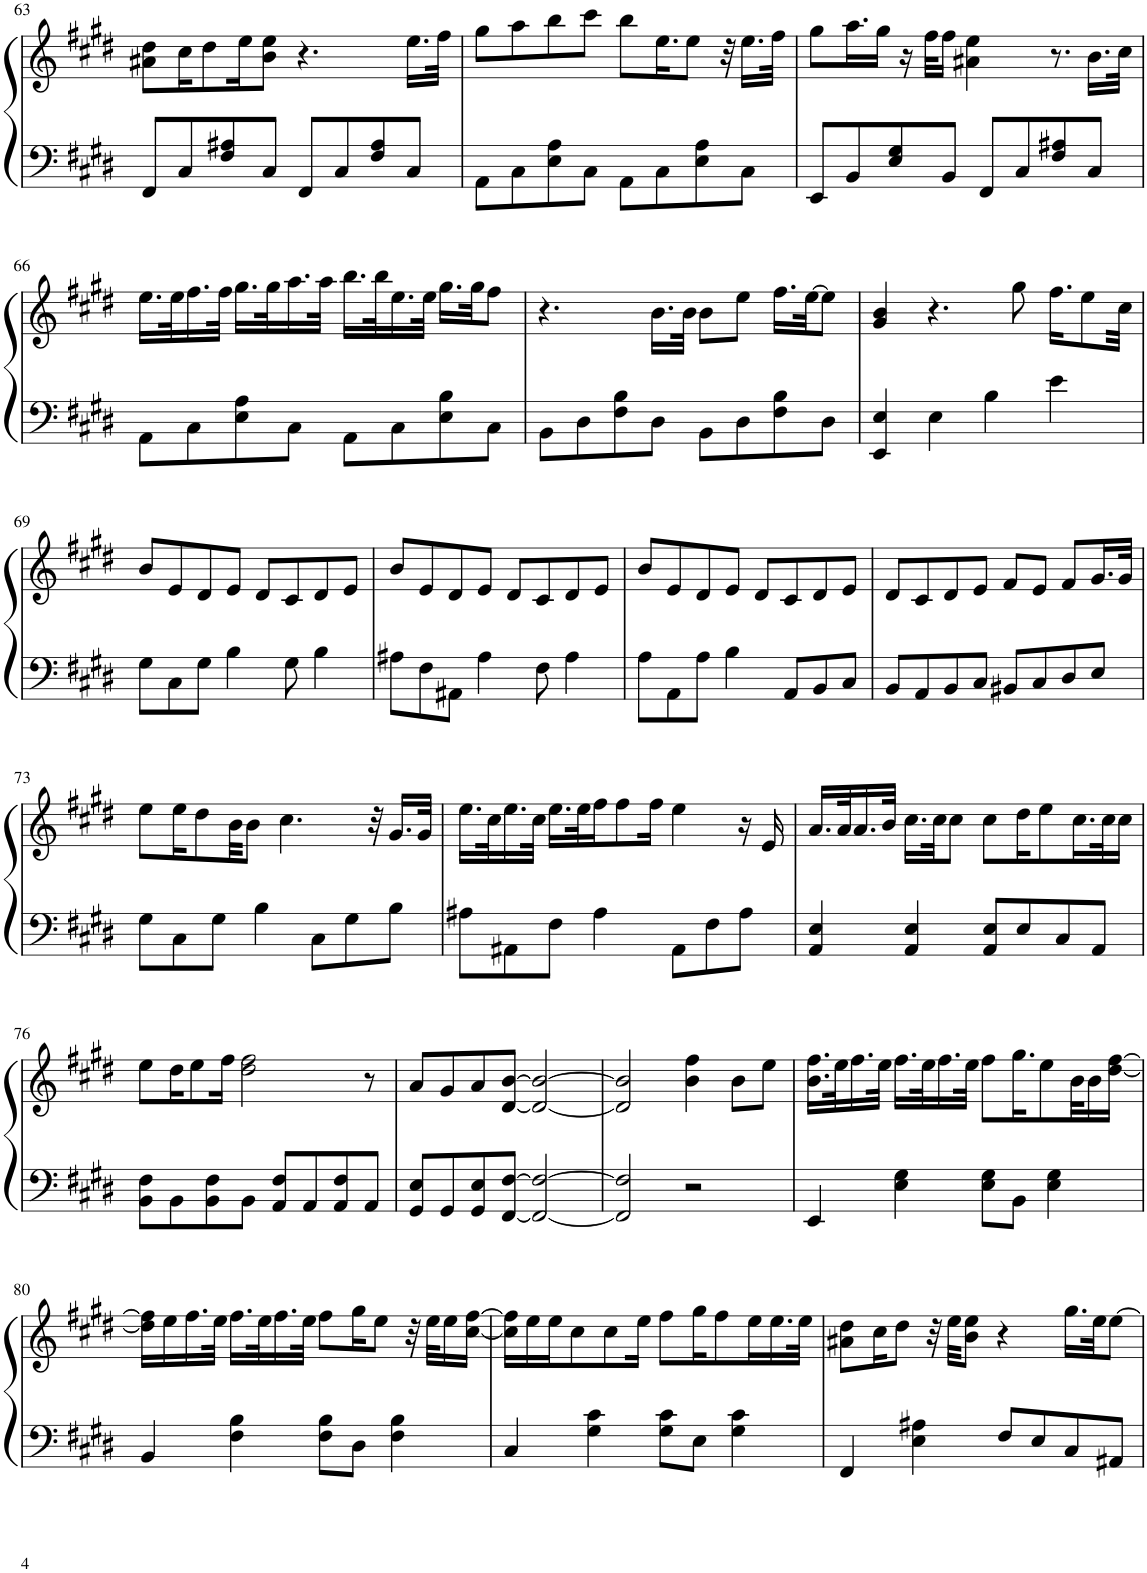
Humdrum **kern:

**kern	**kern
*part1	*part1
*staff2	*staff1
*I"Piano	*
*I'Pno.	*
!!LO:PB:g=z
*clefF4	*clefG2
*k[f#c#g#d#]	*k[f#c#g#d#]
*M4/4	*M4/4
*met(c)	*met(c)
=63	=63
8FF#/L	8a#X\ 8dd#\L
8C#/	16cc#\K
.	8dd#\
8F#/ 8A#X/	.
.	16ee\K
8C#/J	8b\ 8ee\J
8FF#/L	4.r
8C#/	.
8F#/ 8A#/	.
8C#/J	16.ee\LL
.	32ff#\JJk
=64	=64
8AA\L	8gg#\L
8C#\	8aa\
8E\ 8A\	8bb\
8C#\J	8ccc#\J
8AA\L	8bb\L
8C#\	16.ee\K
.	8ee\J
8E\ 8A\	.
.	32r
8C#\J	16.ee\LL
.	32ff#\JJk
=65	=65
8EE/L	8gg#\L
8BB/	16.aa\L
.	16gg#\JJ
8E/ 8G#/	.
.	16r
.	32ff#\KLL
8BB/J	16ff#\JJ
.	4a#X\ 4ee\
8FF#/L	.
8C#/	.
.	8.r
8F#/ 8A#X/	.
8C#/J	16.b\LL
.	32cc#\JJk
!!LO:LB:g=z
=66	=66
8AA\L	16.ee\LL
.	32ee\K
8C#\	16.ff#\
.	32ff#\JJk
8E\ 8A\	16.gg#\LL
.	32gg#\K
8C#\J	16.aa\
.	32aa\JJk
8AA\L	16.bb\LL
.	32bb\K
8C#\	16.ee\
.	32ee\JJk
8E\ 8B\	16.gg#\LL
.	32gg#\JK
8C#\J	8ff#\J
=67	=67
8BB\L	4.r
8D#\	.
8F#\ 8B\	.
8D#\J	16.b\LL
.	32b\JJk
8BB\L	8b\L
8D#\	8ee\J
8F#\ 8B\	16.ff#\LL
.	[32ee\JK
8D#\J	8ee\J]
=68	=68
4EE/ 4E/	4g#/ 4b/
4E\	4.r
4B\	.
.	8gg#\
4e\	16.ff#\KL
.	8ee\
.	32cc#\Jkk
!!LO:LB:g=z
=69	=69
8G#\L	8b/L
8C#\	8e/
8G#\J	8d#/
4B\	8e/J
.	8d#/L
8G#\	8c#/
4B\	8d#/
.	8e/J
=70	=70
8A#X\L	8b/L
8F#\	8e/
8AA#X\J	8d#/
4A#\	8e/J
.	8d#/L
8F#\	8c#/
4A#\	8d#/
.	8e/J
=71	=71
8A\L	8b/L
8AA\	8e/
8A\J	8d#/
4B\	8e/J
.	8d#/L
8AA/L	8c#/
8BB/	8d#/
8C#/J	8e/J
=72	=72
8BB/L	8d#/L
8AA/	8c#/
8BB/	8d#/
8C#/J	8e/J
8BB#X/L	8f#/L
8C#/	8e/J
8D#/	8f#/L
8E/J	16.g#/L
.	32g#/JJk
!!LO:LB:g=z
=73	=73
8G#\L	8ee\L
8C#\	16ee\K
.	8dd#\
8G#\J	.
.	32b\KK
.	8b\J
4B\	.
.	4.cc#\
8C#\L	.
8G#\	.
.	32r
8B\J	16.g#/LL
.	32g#/JJk
=74	=74
8A#X\L	16.ee\LL
.	32cc#\K
8AA#X\	16.ee\
.	32cc#\JJk
8F#\J	16.ee\LL
.	32ee\K
4A#\	16ff#\J
.	8ff#\
.	16ff#\Jk
8AA#\L	4ee\
8F#\	.
8A#\J	16r
.	16e/
=75	=75
4AA/ 4E/	16.a/LL
.	32a/K
.	16.a/
.	32b/JJk
4AA/ 4E/	16.cc#\LL
.	32cc#\JK
.	8cc#\J
8AA/ 8E/L	8cc#\L
8E/	16dd#\K
.	8ee\
8C#/	.
.	16.cc#\L
8AA/J	.
.	32cc#\K
.	16cc#\JJ
!!LO:LB:g=z
=76	=76
8BB\ 8F#\L	8ee\L
8BB\	16dd#\K
.	8ee\
8BB\ 8F#\	.
.	16ff#\Jk
8BB\J	2dd#\ 2ff#\
8AA/ 8F#/L	.
8AA/	.
8AA/ 8F#/	.
8AA/J	8r
=77	=77
8GG#/ 8E/L	8a/L
8GG#/	8g#/
8GG#/ 8E/	8a/
[8FF#/ [8F#/J	[8d#/ [8b/J
2FF#/_ 2F#/_	2d#/_ 2b/_
=78	=78
2FF#/] 2F#/]	2d#/] 2b/]
2r	4b\ 4ff#\
.	8b\L
.	8ee\J
=79	=79
4EE/	16.b\ 16.ff#\LL
.	32ee\K
.	16.ff#\
.	32ee\JJk
4E\ 4G#\	16.ff#\LL
.	32ee\K
.	16.ff#\
.	32ee\JJk
8E\ 8G#\L	8ff#\L
8BB\J	16.gg#\K
.	8ee\
4E\ 4G#\	.
.	32b\KL
.	16b\
.	[16dd#\ [16ff#\JJ
!!LO:LB:g=z
=80	=80
4BB/	16dd#\] 16ff#\]LL
.	16ee\
.	16.ff#\
.	32ee\JJk
4F#\ 4B\	16.ff#\LL
.	32ee\K
.	16.ff#\
.	32ee\JJk
8F#\ 8B\L	8ff#\L
8D#\J	16gg#\K
.	8ee\J
4F#\ 4B\	.
.	32r
.	32ee\KLL
.	16ee\
.	[16cc#\ [16ff#\JJ
=81	=81
4C#/	16cc#\] 16ff#\]LL
.	16ee\
.	16ee\J
.	8cc#\
4G#\ 4c#\	.
.	8cc#\
.	16ee\Jk
8G#\ 8c#\L	8ff#\L
8E\J	16gg#\K
.	8ff#\
4G#\ 4c#\	.
.	16ee\L
.	16.ee\
.	32ee\JJk
=82	=82
4FF#/	8a#X\ 8dd#\L
.	16cc#\K
.	8dd#\J
4E\ 4A#X\	.
.	32r
.	32ee\KKL
.	8b\ 8ee\J
8F#/L	4r
8E/	.
8C#/	16.gg#\LL
.	32ee\JK
8AA#X/J	[8ee\J
=	=
*-	*-
